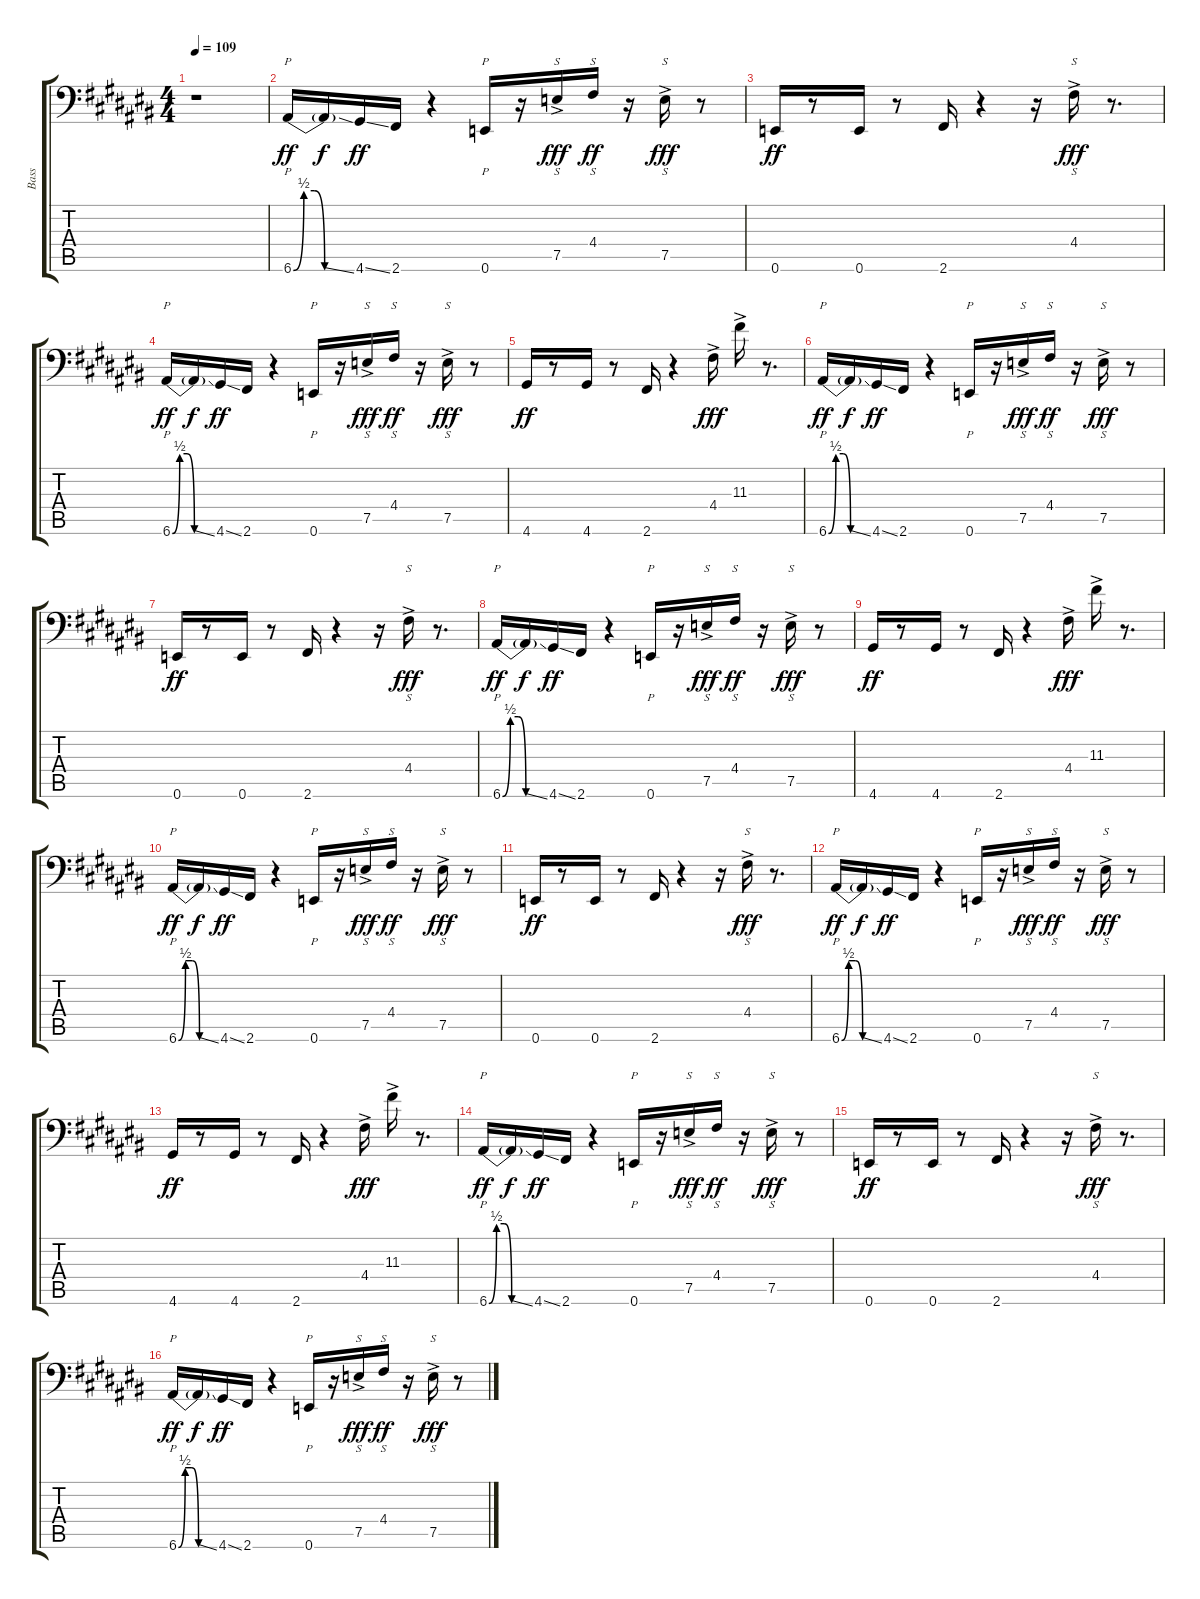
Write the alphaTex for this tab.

\track ("Bass" "Bass") {instrument electricguitarclean}
\staff {score tabs}
\tuning (E3 B2 G2 D2 A1 E1) {hide}
\ts (4 4)
\tempo 109
\clef f4
\ks c#
r.1{dy fff} |
6.6{be (custom 0 0 10 2 20 2 30 0 60 0)}.16{p dy ff} 6.6{ss t}.16{dy f} 4.6{ss}.16{dy ff} 2.6.16 r.4 0.6.16{p} r.16 7.5{ac}.16{s dy fff} 4.4.16{s dy ff} r.16 7.5{ac}.16{s dy fff} r.8 |
0.6.16{dy ff} r.8 0.6.16 r.8 2.6.16 r.4 r.16 4.4{ac}.16{s dy fff} r.8{d} |
6.6{be (custom 0 0 10 2 20 2 30 0 60 0)}.16{p dy ff} 6.6{ss t}.16{dy f} 4.6{ss}.16{dy ff} 2.6.16 r.4 0.6.16{p} r.16 7.5{ac}.16{s dy fff} 4.4.16{s dy ff} r.16 7.5{ac}.16{s dy fff} r.8 |
4.6.16{dy ff} r.8 4.6.16 r.8 2.6.16 r.4 4.4{ac}.16{dy fff} 11.3{ac}.16 r.8{d} |
6.6{be (custom 0 0 10 2 20 2 30 0 60 0)}.16{p dy ff} 6.6{ss t}.16{dy f} 4.6{ss}.16{dy ff} 2.6.16 r.4 0.6.16{p} r.16 7.5{ac}.16{s dy fff} 4.4.16{s dy ff} r.16 7.5{ac}.16{s dy fff} r.8 |
0.6.16{dy ff} r.8 0.6.16 r.8 2.6.16 r.4 r.16 4.4{ac}.16{s dy fff} r.8{d} |
6.6{be (custom 0 0 10 2 20 2 30 0 60 0)}.16{p dy ff} 6.6{ss t}.16{dy f} 4.6{ss}.16{dy ff} 2.6.16 r.4 0.6.16{p} r.16 7.5{ac}.16{s dy fff} 4.4.16{s dy ff} r.16 7.5{ac}.16{s dy fff} r.8 |
4.6.16{dy ff} r.8 4.6.16 r.8 2.6.16 r.4 4.4{ac}.16{dy fff} 11.3{ac}.16 r.8{d} |
6.6{be (custom 0 0 10 2 20 2 30 0 60 0)}.16{p dy ff} 6.6{ss t}.16{dy f} 4.6{ss}.16{dy ff} 2.6.16 r.4 0.6.16{p} r.16 7.5{ac}.16{s dy fff} 4.4.16{s dy ff} r.16 7.5{ac}.16{s dy fff} r.8 |
0.6.16{dy ff} r.8 0.6.16 r.8 2.6.16 r.4 r.16 4.4{ac}.16{s dy fff} r.8{d} |
6.6{be (custom 0 0 10 2 20 2 30 0 60 0)}.16{p dy ff} 6.6{ss t}.16{dy f} 4.6{ss}.16{dy ff} 2.6.16 r.4 0.6.16{p} r.16 7.5{ac}.16{s dy fff} 4.4.16{s dy ff} r.16 7.5{ac}.16{s dy fff} r.8 |
4.6.16{dy ff} r.8 4.6.16 r.8 2.6.16 r.4 4.4{ac}.16{dy fff} 11.3{ac}.16 r.8{d} |
6.6{be (custom 0 0 10 2 20 2 30 0 60 0)}.16{p dy ff} 6.6{ss t}.16{dy f} 4.6{ss}.16{dy ff} 2.6.16 r.4 0.6.16{p} r.16 7.5{ac}.16{s dy fff} 4.4.16{s dy ff} r.16 7.5{ac}.16{s dy fff} r.8 |
0.6.16{dy ff} r.8 0.6.16 r.8 2.6.16 r.4 r.16 4.4{ac}.16{s dy fff} r.8{d} |
6.6{be (custom 0 0 10 2 20 2 30 0 60 0)}.16{p dy ff} 6.6{ss t}.16{dy f} 4.6{ss}.16{dy ff} 2.6.16 r.4 0.6.16{p} r.16 7.5{ac}.16{s dy fff} 4.4.16{s dy ff} r.16 7.5{ac}.16{s dy fff} r.8
